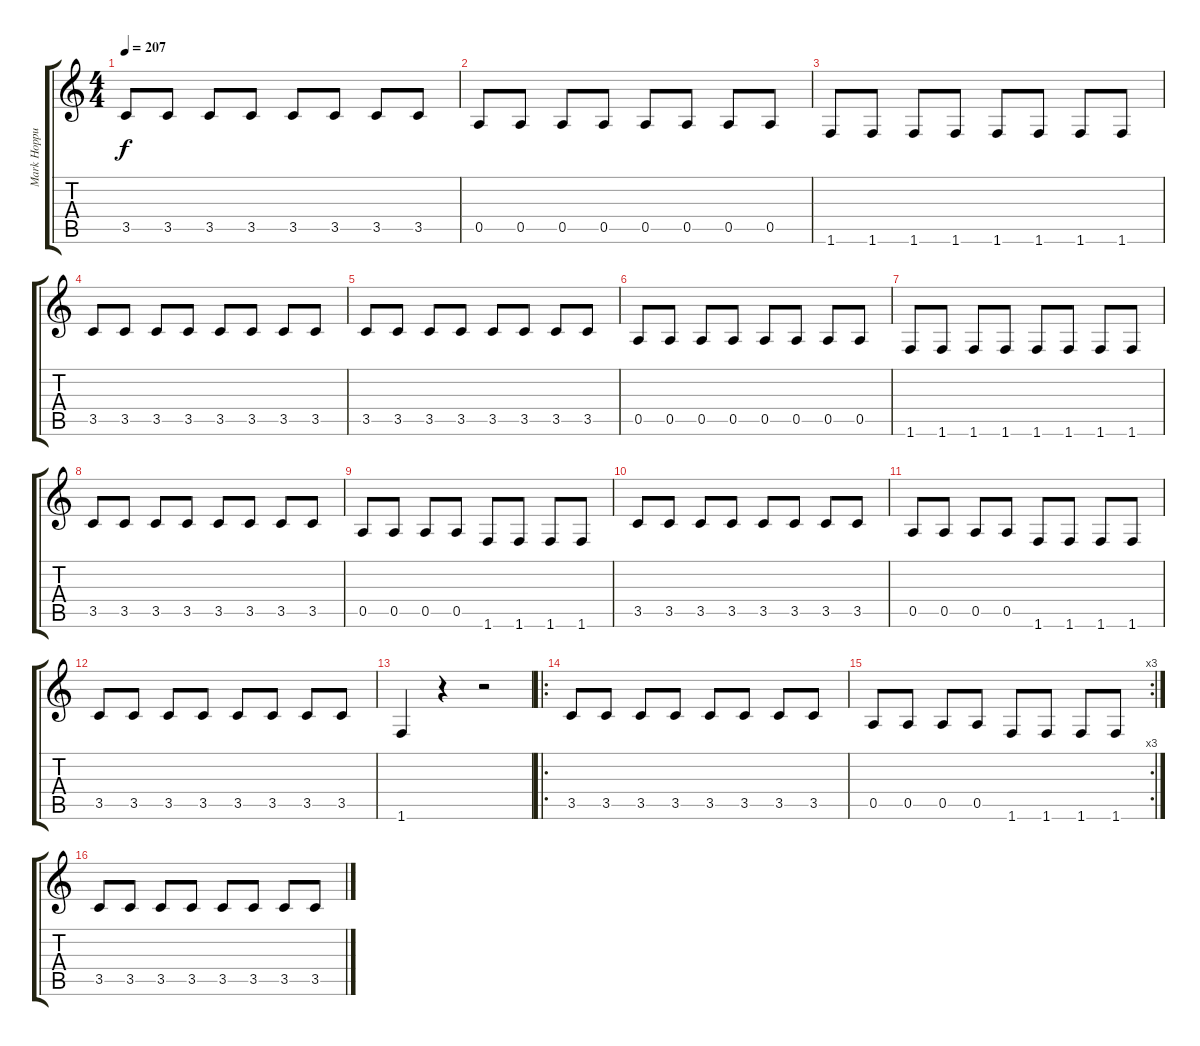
\track ("Mark Hoppus" "Mark Hoppu") {instrument electricbasspick}
\staff {score tabs}
\tuning (E4 B3 G3 D3 A2 E2) {hide}
\ts (4 4)
\tempo 207
\clef g2
\ks c
3.5.8{dy f} 3.5.8 3.5.8 3.5.8 3.5.8 3.5.8 3.5.8 3.5.8 |
0.5.8 0.5.8 0.5.8 0.5.8 0.5.8 0.5.8 0.5.8 0.5.8 |
1.6.8 1.6.8 1.6.8 1.6.8 1.6.8 1.6.8 1.6.8 1.6.8 |
3.5.8 3.5.8 3.5.8 3.5.8 3.5.8 3.5.8 3.5.8 3.5.8 |
3.5.8 3.5.8 3.5.8 3.5.8 3.5.8 3.5.8 3.5.8 3.5.8 |
0.5.8 0.5.8 0.5.8 0.5.8 0.5.8 0.5.8 0.5.8 0.5.8 |
1.6.8 1.6.8 1.6.8 1.6.8 1.6.8 1.6.8 1.6.8 1.6.8 |
3.5.8 3.5.8 3.5.8 3.5.8 3.5.8 3.5.8 3.5.8 3.5.8 |
0.5.8 0.5.8 0.5.8 0.5.8 1.6.8 1.6.8 1.6.8 1.6.8 |
3.5.8 3.5.8 3.5.8 3.5.8 3.5.8 3.5.8 3.5.8 3.5.8 |
0.5.8 0.5.8 0.5.8 0.5.8 1.6.8 1.6.8 1.6.8 1.6.8 |
3.5.8 3.5.8 3.5.8 3.5.8 3.5.8 3.5.8 3.5.8 3.5.8 |
1.6.4 r.4 r.2 |
\ro
3.5.8 3.5.8 3.5.8 3.5.8 3.5.8 3.5.8 3.5.8 3.5.8 |
\rc 3
0.5.8 0.5.8 0.5.8 0.5.8 1.6.8 1.6.8 1.6.8 1.6.8 |
3.5.8 3.5.8 3.5.8 3.5.8 3.5.8 3.5.8 3.5.8 3.5.8
